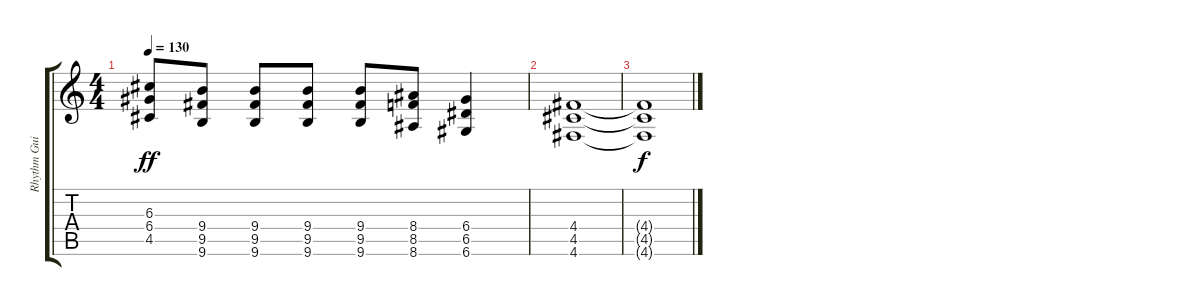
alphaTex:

\track ("Rhythm Guitar" "Rhythm Gui") {instrument overdrivenguitar}
\staff {score tabs}
\tuning (E4 B3 G3 D3 A2 D2) {hide}
\ts (4 4)
\tempo 130
\clef g2
\ks c
(6.3 6.4 4.5).8{dy ff} (9.4 9.5 9.6).8 (9.4 9.5 9.6).8 (9.4 9.5 9.6).8 (9.4 9.5 9.6).8 (8.4 8.5 8.6).8 (6.4 6.5 6.6).4 |
(4.4 4.5 4.6).1 |
(4.4{t} 4.5{t} 4.6{t}).1{dy f}
